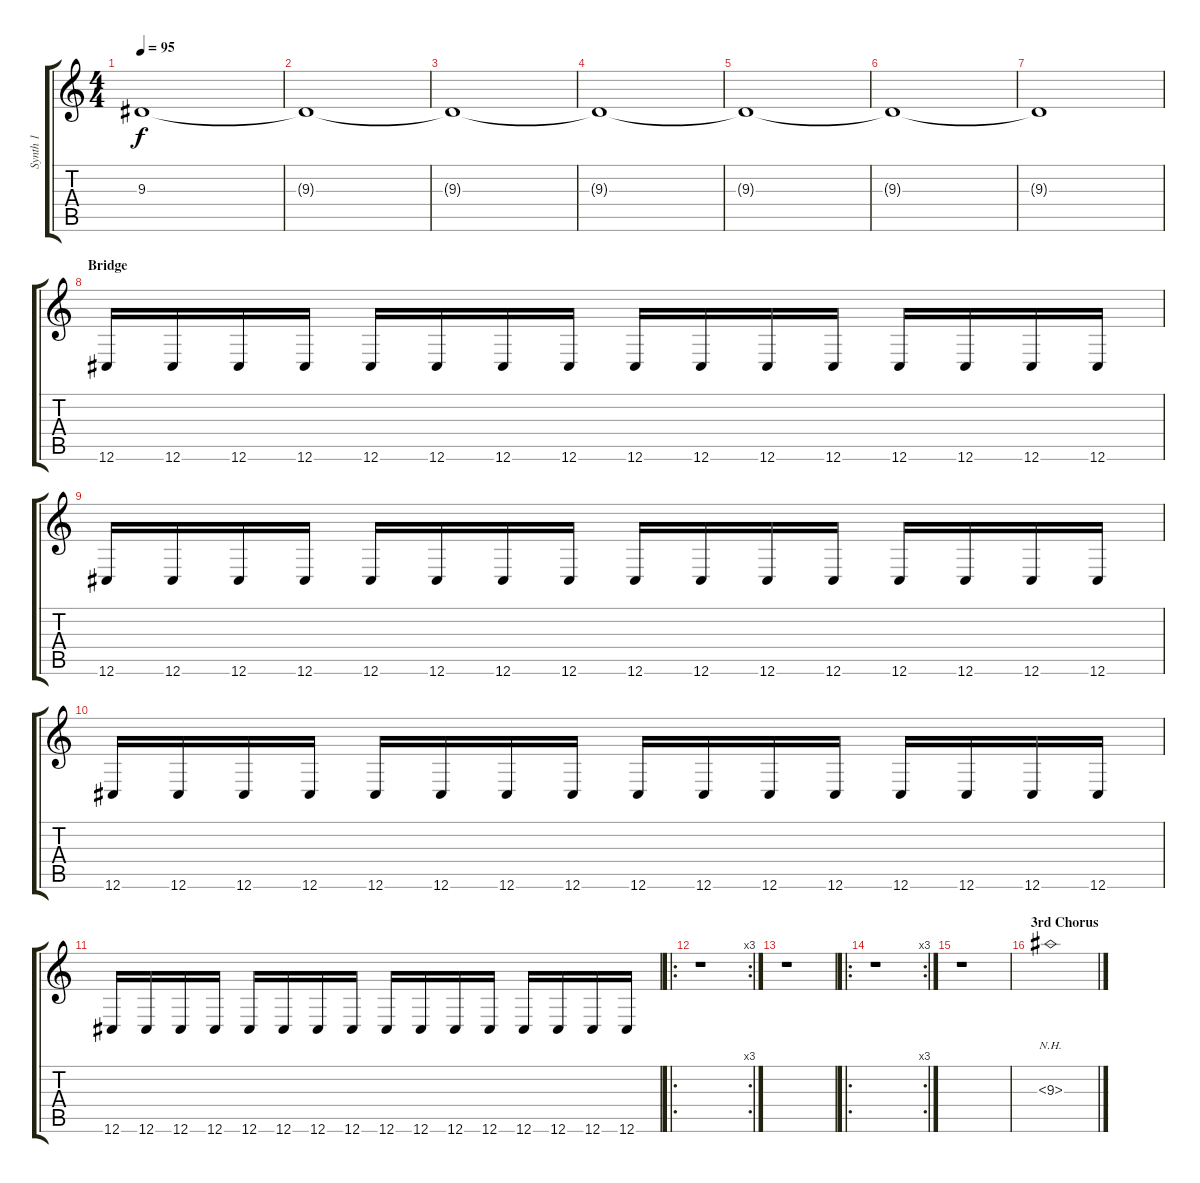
\track ("Synth 1" "Synth 1") {instrument synthvoice}
\staff {score tabs}
\tuning (Eb4 Bb3 Gb3 Db3 Ab2 Db2) {hide}
\ts (4 4)
\tempo 95
\clef g2
\ks c
9.3{t}.1{dy f} |
9.3{t}.1 |
9.3{t}.1 |
9.3{t}.1 |
9.3{t}.1 |
9.3{t}.1 |
9.3{t}.1 |
\section ("" "Bridge")
12.6.16{instrument acousticbass} 12.6.16 12.6.16 12.6.16 12.6.16 12.6.16 12.6.16 12.6.16 12.6.16 12.6.16 12.6.16 12.6.16 12.6.16 12.6.16 12.6.16 12.6.16 |
12.6.16 12.6.16 12.6.16 12.6.16 12.6.16 12.6.16 12.6.16 12.6.16 12.6.16 12.6.16 12.6.16 12.6.16 12.6.16 12.6.16 12.6.16 12.6.16 |
12.6.16 12.6.16 12.6.16 12.6.16 12.6.16 12.6.16 12.6.16 12.6.16 12.6.16 12.6.16 12.6.16 12.6.16 12.6.16 12.6.16 12.6.16 12.6.16 |
12.6.16 12.6.16 12.6.16 12.6.16 12.6.16 12.6.16 12.6.16 12.6.16 12.6.16 12.6.16 12.6.16 12.6.16 12.6.16 12.6.16 12.6.16 12.6.16 |
\ro
\rc 3
r.1 |
r.1 |
\ro
\rc 3
r.1 |
r.1 |
\section ("" "3rd Chorus")
9.3{nh}.1{instrument synthvoice}
